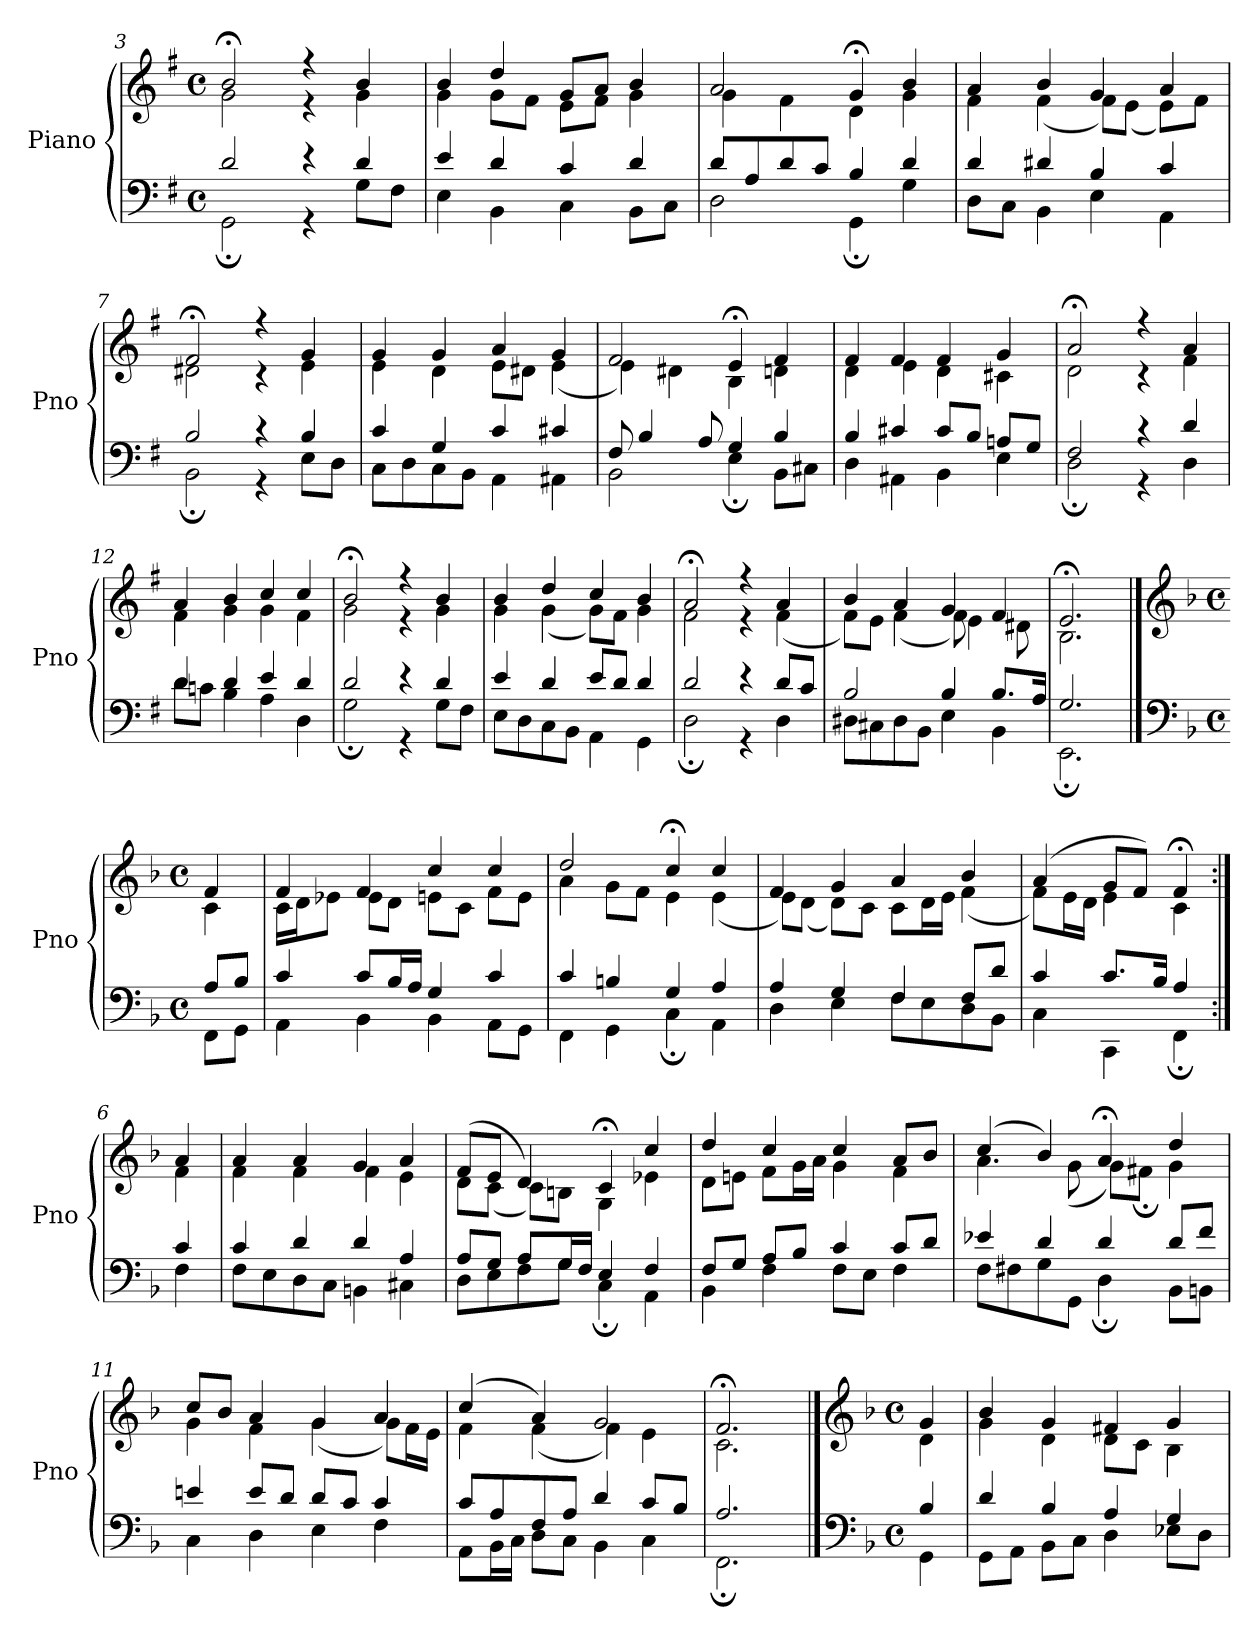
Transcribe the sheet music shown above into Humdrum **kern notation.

**kern	**kern
*part1	*part1
*staff2	*staff1
*I"Piano	*
*I'Pno	*
*clefF4	*clefG2
*k[f#]	*k[f#]
*M4/4	*M4/4
*met(c)	*met(c)
=3	=3
*^	*^
2d/	2GG;\	2b;</	2g\
4r	4r	4r	4r
4d/	8G\L	4b/	4g\
.	8F#\J	.	.
=4	=4	=4	=4
4e/	4E\	4b/	4g\
4d/	4BB\	4dd/	8g\L
.	.	.	8f#\J
4c/	4C\	8g/L	8e\L
.	.	8a/J	8f#\J
4d/	8BB\L	4b/	4g\
.	8C\J	.	.
=5	=5	=5	=5
8d/L	2D\	2a/	4g\
8A/	.	.	.
8d/	.	.	4f#\
8c/J	.	.	.
4B/	4GG;\	4g;</	4d\
4d/	4G\	4b/	4g\
=6	=6	=6	=6
4d/	8D\L	4a/	4f#\
.	8C\J	.	.
4d#X/	4BB\	4b/	(<4f#\
4B/	4E\	4g/	8f#\L)
.	.	.	(<8e\J
4c/	4AA\	4a/	8e\L)
.	.	.	8f#\J
=7	=7	=7	=7
2B/	2BB;\	2f#;</	2d#X\
4r	4r	4r	4r
4B/	8E\L	4g/	4e\
.	8D\J	.	.
=8	=8	=8	=8
4c/	8C\L	4g/	4e\
.	8D\	.	.
4G/	8C\	4g/	4d\
.	8BB\J	.	.
4c/	4AA\	4a/	8e\L
.	.	.	8d#X\J
4c#X/	4AA#X\	4g/	(<4e\
=9	=9	=9	=9
8F#/	2BB\	2f#/	4e\)
4B/	.	.	.
.	.	.	4d#X\
8A/	.	.	.
4G/	4E;\	4e;</	4B\
4B/	8BB\L	4f#/	4dn\
.	8C#X\J	.	.
=10	=10	=10	=10
4B/	4D\	4f#/	4d\
4c#X/	4AA#X\	4f#/	4e\
8c#/L	4BB\	4f#/	4d\
8B/J	.	.	.
8An/L	4E\	4g/	4c#X\
8G/J	.	.	.
=11	=11	=11	=11
2F#/	2D;\	2a;</	2d\
4r	4r	4r	4r
4d/	4D\	4a/	4f#\
=12	=12	=12	=12
4d/	8d\L	4a/	4f#\
.	8cn\J	.	.
4d/	4B\	4b/	4g\
4e/	4A\	4cc/	4g\
4d/	4D\	4cc/	4f#\
=13	=13	=13	=13
2d/	2G;\	2b;</	2g\
4r	4r	4r	4r
4d/	8G\L	4b/	4g\
.	8F#\J	.	.
=14	=14	=14	=14
4e/	8E\L	4b/	4g\
.	8D\	.	.
4d/	8C\	4dd/	(<4g\
.	8BB\J	.	.
8e/L	4AA\	4cc/	8g\L)
8d/J	.	.	8f#\J
4d/	4GG\	4b/	4g\
=15	=15	=15	=15
2d/	2D;\	2a;</	2f#\
4r	4r	4r	4r
8d/L	4D\	4a/	(<4f#\
8c/J	.	.	.
=16	=16	=16	=16
2B/	8D#X\L	4b/	8f#\L)
.	8C#X\	.	8e\J
.	8D#\	4a/	(<4f#\
.	8BB\J	.	.
4B/	4E\	4g/	8f#\)
.	.	.	4e\
8.B/L	4BB\	4f#/	.
.	.	.	8d#X\
16A/Jk	.	.	.
=17	=17	=17	=17
2.G/	2.EE;\	2.e;</	2.B\
==1	==1	==1	==1
*clefF4	*	*clefG2	*
*k[b-]	*	*k[b-]	*
*M4/4	*	*M4/4	*
*met(c)	*	*met(c)	*
8A/L	8FF\L	4f/	4c\
8B-/J	8GG\J	.	.
=2	=2	=2	=2
4c/	4AA\	4f/	16c\LL
.	.	.	16d\J
.	.	.	8e-X\J
8c/L	4BB-\	4f/	8e-\L
16B-/L	.	.	8d\J
16A/JJ	.	.	.
4G/	4BB-\	4cc/	8en\L
.	.	.	8c\J
4c/	8AA\L	4cc/	8f\L
.	8GG\J	.	8e\J
=3	=3	=3	=3
4c/	4FF\	2dd/	4a\
4Bn/	4GG\	.	8g\L
.	.	.	8f\J
4G/	4C;\	4cc;</	4e\
4A/	4AA\	4cc/	(<4e\
=4	=4	=4	=4
4A/	4D\	4f/	8e\L)
.	.	.	(<8d\J
4G/	4E\	4g/	8d\L)
.	.	.	8c\J
4F/	8F\L	4a/	8c\L
.	8E\	.	16d\L
.	.	.	16e\JJ
8F/L	8D\	4b-/	(<4f\
8d/J	8BB-\J	.	.
=5	=5	=5	=5
4c/	4C\	(>4a/	8f\L)
.	.	.	16e\L
.	.	.	16d\JJ
8.c/L	4CC\	8g/L	4e\
.	.	8f/J)	.
16B-/Jk	.	.	.
4A/	4FF;\	4f;</	4c\
=6:|!	=6:|!	=6:|!	=6:|!
4c/	4F\	4a/	4f\
=7	=7	=7	=7
4c/	8F\L	4a/	4f\
.	8E\	.	.
4d/	8D\	4a/	4f\
.	8C\J	.	.
4d/	4BBn\	4g/	4f\
4A/	4C#X\	4a/	4e\
=8	=8	=8	=8
8A/L	8D\L	(>8f/L	8d\L
8G/J	8E\	8e/J	(<8c\J
8A/L	8F\	4d/)	8c\L)
16G/L	8G\J	.	8Bn\J
16F/JJ	.	.	.
4E/	4C;\	4c;</	4G\
4F/	4AA\	4cc/	4e-X\
=9	=9	=9	=9
8F/L	4BB-\	4dd/	8d\L
8G/J	.	.	8en\J
8A/L	4F\	4cc/	8f\L
8B-/J	.	.	16g\L
.	.	.	16a\JJ
4c/	8F\L	4cc/	4g\
.	8E\J	.	.
8c/L	4F\	8a/L	4f\
8d/J	.	8b-/J	.
=10	=10	=10	=10
4e-X/	8F\L	(>4cc/	4.a\
.	8F#X\	.	.
4d/	8G\	4b-/)	.
.	8GG\J	.	(<8g\
4d/	4D;\	4a;</	8g\L)
.	.	.	8f#X;\J
8d/L	8BB-\L	4dd/	4g\
8f/J	8BBn\J	.	.
=11	=11	=11	=11
4en/	4C\	8cc/L	4g\
.	.	8b-/J	.
8e/L	4D\	4a/	4f\
8d/J	.	.	.
8d/L	4E\	4g/	(<4g\
8c/J	.	.	.
4c/	4F\	4a/	8g\L)
.	.	.	16f\L
.	.	.	16e\JJ
=12	=12	=12	=12
8c/L	8AA\L	(>4cc/	4f\
8A/	16BB-\L	.	.
.	16C\JJ	.	.
8F/	8D\L	4a/)	(<4f\
8A/J	8C\J	.	.
4d/	4BB-\	2g/	4f\)
8c/L	4C\	.	4e\
8B-/J	.	.	.
=13	=13	=13	=13
2.A/	2.FF;\	2.f;</	2.c\
==1	==1	==1	==1
*clefF4	*	*clefG2	*
*k[b-]	*	*k[b-]	*
*M4/4	*	*M4/4	*
*met(c)	*	*met(c)	*
4B-/	4GG\	4g/	4d\
=2	=2	=2	=2
4d/	8GG\L	4b-/	4g\
.	8AA\J	.	.
4B-/	8BB-\L	4g/	4d\
.	8C\J	.	.
4A/	4D\	4f#X/	8d\L
.	.	.	8c\J
4G/	8E-X\L	4g/	4B-\
.	8D\J	.	.
*v	*v	*	*
*	*v	*v
=	=
*-	*-
